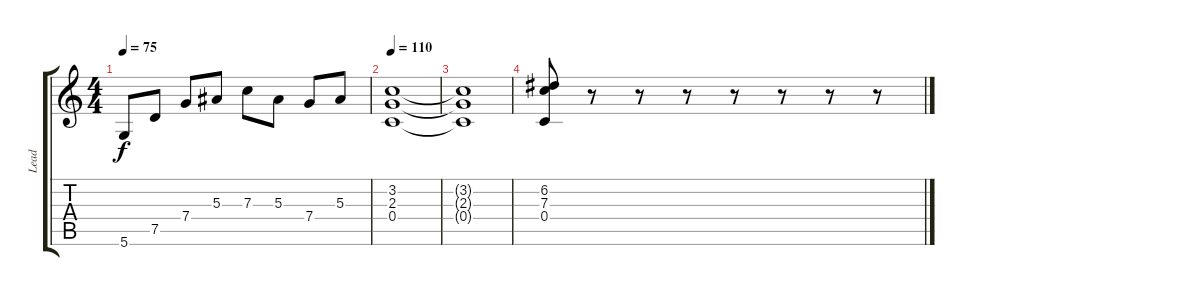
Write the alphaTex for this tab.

\track ("Lead" "Lead") {instrument distortionguitar}
\staff {score tabs}
\tuning (D4 A3 F3 C3 G2 D2) {hide}
\ts (4 4)
\tempo 75
\clef g2
\ks c
5.6.8{dy f} 7.5.8 7.4.8 5.3.8 7.3.8 5.3.8 7.4.8 5.3.8 |
\tempo 110
(3.2 2.3 0.4).1 |
(3.2{t} 2.3{t} 0.4{t}).1 |
(6.2 7.3 0.4).8 r.8 r.8 r.8 r.8 r.8 r.8 r.8
